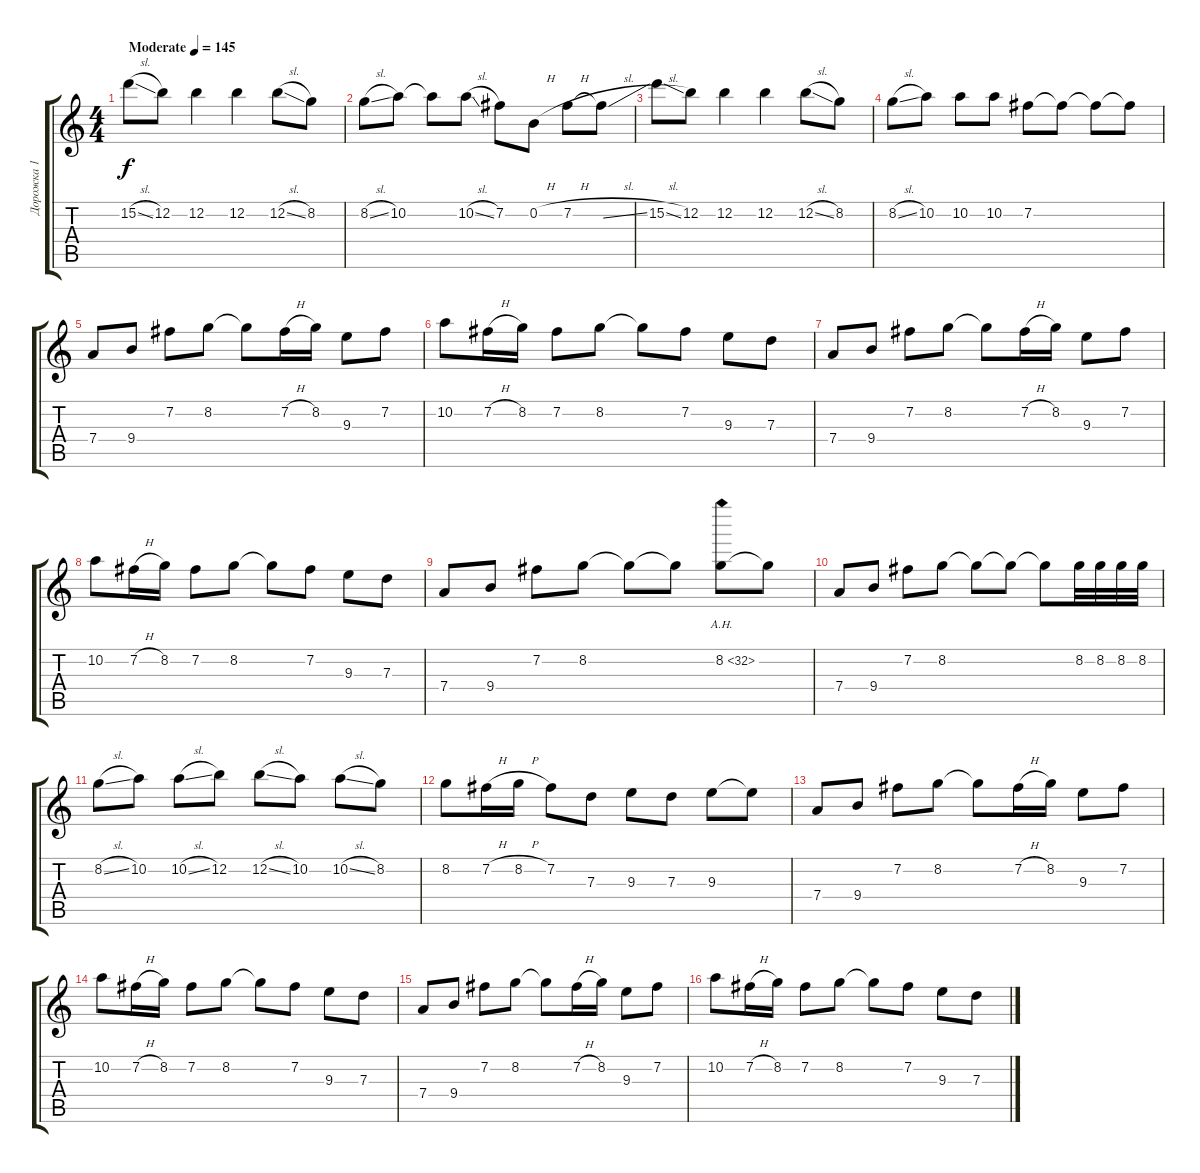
\track ("Дорожка 1" "Дорожка 1") {instrument overdrivenguitar}
\staff {score tabs}
\tuning (E4 B3 G3 D3 A2 E2) {hide}
\ts (4 4)
\tempo (145 "Moderate")
\clef g2
\ks c
15.2{sl}.8{dy f instrument overdrivenguitar} 12.2.8 12.2.4 12.2.4 12.2{sl}.8 8.2.8 |
8.2{sl}.8 10.2.8 10.2{t}.8 10.2{sl}.8 7.2.8 0.2{h}.8 7.2{h}.8 7.2{sl t}.8 |
15.2{sl}.8 12.2.8 12.2.4 12.2.4 12.2{sl}.8 8.2.8 |
8.2{sl}.8 10.2.8 10.2.8 10.2.8 7.2.8 7.2{t}.8 7.2{t}.8 7.2{t}.8 |
7.4.8 9.4.8 7.2.8 8.2.8 8.2{t}.8 7.2{h}.16 8.2.16 9.3.8 7.2.8 |
10.2.8 7.2{h}.16 8.2.16 7.2.8 8.2.8 8.2{t}.8 7.2.8 9.3.8 7.3.8 |
7.4.8 9.4.8 7.2.8 8.2.8 8.2{t}.8 7.2{h}.16 8.2.16 9.3.8 7.2.8 |
10.2.8 7.2{h}.16 8.2.16 7.2.8 8.2.8 8.2{t}.8 7.2.8 9.3.8 7.3.8 |
7.4.8 9.4.8 7.2.8 8.2.8 8.2{t}.8 8.2{t}.8 8.2{ah 24}.8 8.2{t}.8 |
7.4.8 9.4.8 7.2.8 8.2.8 8.2{t}.8 8.2{t}.8 8.2{t}.8 8.2.32 8.2.32 8.2.32 8.2.32 |
8.2{sl}.8 10.2.8 10.2{sl}.8 12.2.8 12.2{sl}.8 10.2.8 10.2{sl}.8 8.2.8 |
8.2.8 7.2{h}.16 8.2{h}.16 7.2.8 7.3.8 9.3.8 7.3.8 9.3.8 9.3{t}.8 |
7.4.8 9.4.8 7.2.8 8.2.8 8.2{t}.8 7.2{h}.16 8.2.16 9.3.8 7.2.8 |
10.2.8 7.2{h}.16 8.2.16 7.2.8 8.2.8 8.2{t}.8 7.2.8 9.3.8 7.3.8 |
7.4.8 9.4.8 7.2.8 8.2.8 8.2{t}.8 7.2{h}.16 8.2.16 9.3.8 7.2.8 |
10.2.8 7.2{h}.16 8.2.16 7.2.8 8.2.8 8.2{t}.8 7.2.8 9.3.8 7.3.8
